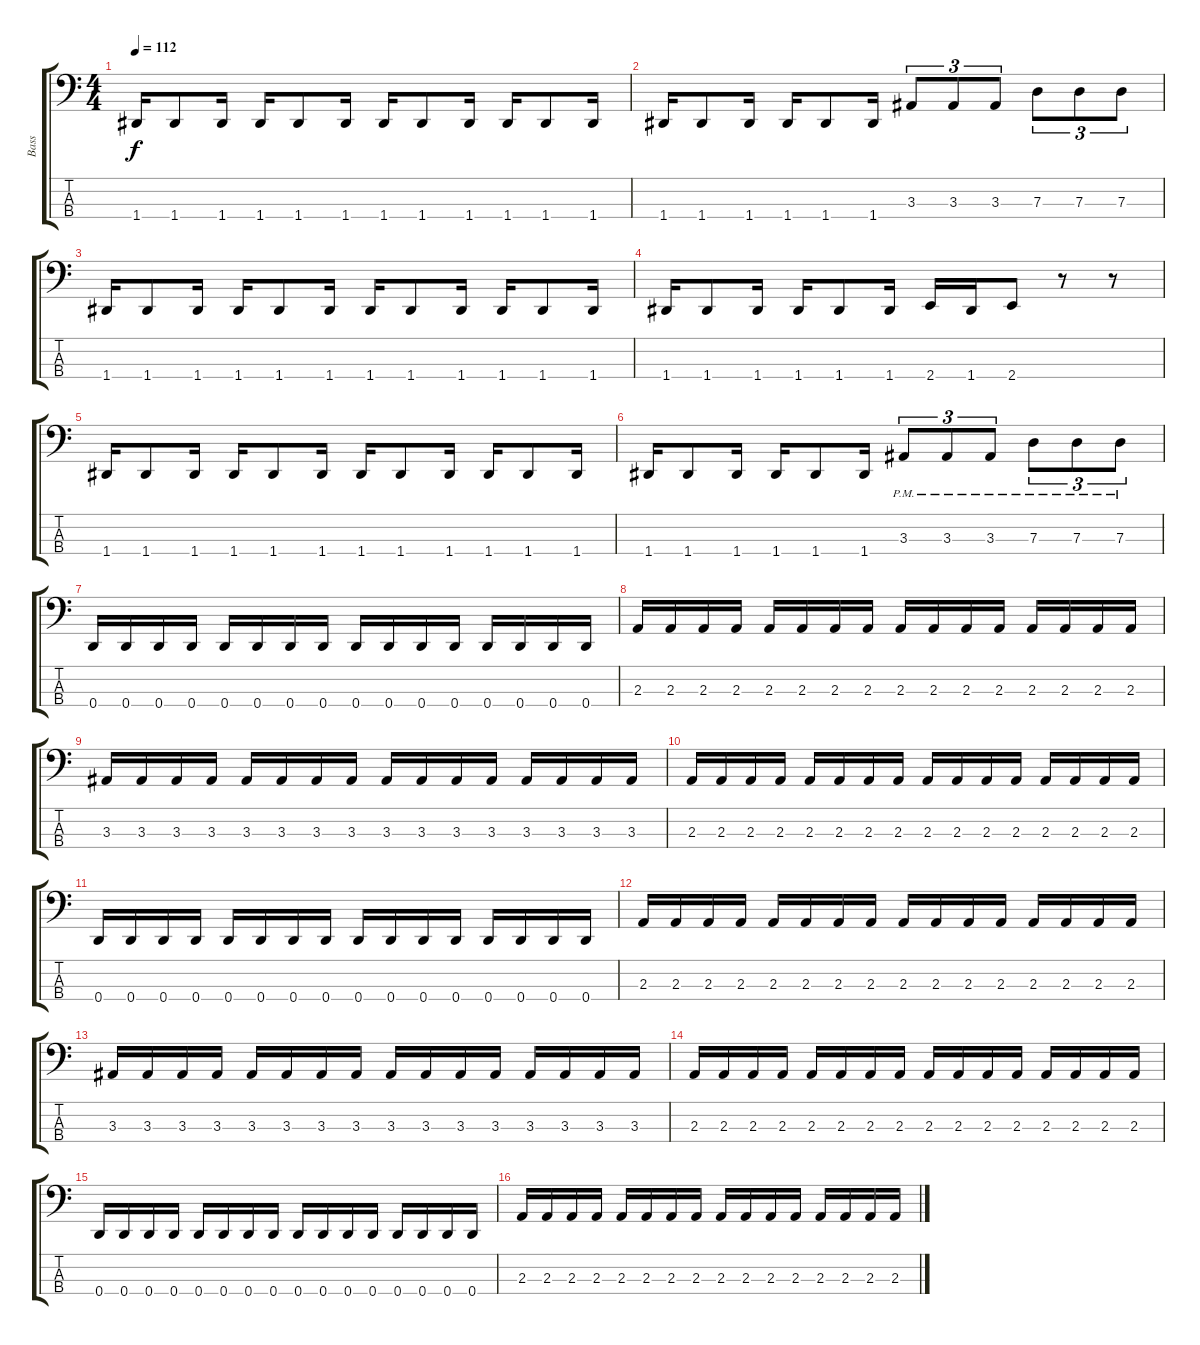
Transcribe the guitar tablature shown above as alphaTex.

\track ("Bass" "Bass") {instrument electricbassfinger}
\staff {score tabs}
\tuning (F2 C2 G1 D1) {hide}
\ts (4 4)
\tempo 112
\clef f4
\ks c
1.4.16{dy f} 1.4.8 1.4.16 1.4.16 1.4.8 1.4.16 1.4.16 1.4.8 1.4.16 1.4.16 1.4.8 1.4.16 |
1.4.16 1.4.8 1.4.16 1.4.16 1.4.8 1.4.16 3.3.8{tu (3 2)} 3.3.8{tu (3 2)} 3.3.8{tu (3 2)} 7.3.8{tu (3 2)} 7.3.8{tu (3 2)} 7.3.8{tu (3 2)} |
1.4.16 1.4.8 1.4.16 1.4.16 1.4.8 1.4.16 1.4.16 1.4.8 1.4.16 1.4.16 1.4.8 1.4.16 |
1.4.16 1.4.8 1.4.16 1.4.16 1.4.8 1.4.16 2.4.16 1.4.16 2.4.8 r.8 r.8 |
1.4.16 1.4.8 1.4.16 1.4.16 1.4.8 1.4.16 1.4.16 1.4.8 1.4.16 1.4.16 1.4.8 1.4.16 |
1.4.16 1.4.8 1.4.16 1.4.16 1.4.8 1.4.16 3.3{pm}.8{tu (3 2)} 3.3{pm}.8{tu (3 2)} 3.3{pm}.8{tu (3 2)} 7.3{pm}.8{tu (3 2)} 7.3{pm}.8{tu (3 2)} 7.3{pm}.8{tu (3 2)} |
0.4.16 0.4.16 0.4.16 0.4.16 0.4.16 0.4.16 0.4.16 0.4.16 0.4.16 0.4.16 0.4.16 0.4.16 0.4.16 0.4.16 0.4.16 0.4.16 |
2.3.16 2.3.16 2.3.16 2.3.16 2.3.16 2.3.16 2.3.16 2.3.16 2.3.16 2.3.16 2.3.16 2.3.16 2.3.16 2.3.16 2.3.16 2.3.16 |
3.3.16 3.3.16 3.3.16 3.3.16 3.3.16 3.3.16 3.3.16 3.3.16 3.3.16 3.3.16 3.3.16 3.3.16 3.3.16 3.3.16 3.3.16 3.3.16 |
2.3.16 2.3.16 2.3.16 2.3.16 2.3.16 2.3.16 2.3.16 2.3.16 2.3.16 2.3.16 2.3.16 2.3.16 2.3.16 2.3.16 2.3.16 2.3.16 |
0.4.16 0.4.16 0.4.16 0.4.16 0.4.16 0.4.16 0.4.16 0.4.16 0.4.16 0.4.16 0.4.16 0.4.16 0.4.16 0.4.16 0.4.16 0.4.16 |
2.3.16 2.3.16 2.3.16 2.3.16 2.3.16 2.3.16 2.3.16 2.3.16 2.3.16 2.3.16 2.3.16 2.3.16 2.3.16 2.3.16 2.3.16 2.3.16 |
3.3.16 3.3.16 3.3.16 3.3.16 3.3.16 3.3.16 3.3.16 3.3.16 3.3.16 3.3.16 3.3.16 3.3.16 3.3.16 3.3.16 3.3.16 3.3.16 |
2.3.16 2.3.16 2.3.16 2.3.16 2.3.16 2.3.16 2.3.16 2.3.16 2.3.16 2.3.16 2.3.16 2.3.16 2.3.16 2.3.16 2.3.16 2.3.16 |
0.4.16 0.4.16 0.4.16 0.4.16 0.4.16 0.4.16 0.4.16 0.4.16 0.4.16 0.4.16 0.4.16 0.4.16 0.4.16 0.4.16 0.4.16 0.4.16 |
2.3.16 2.3.16 2.3.16 2.3.16 2.3.16 2.3.16 2.3.16 2.3.16 2.3.16 2.3.16 2.3.16 2.3.16 2.3.16 2.3.16 2.3.16 2.3.16
